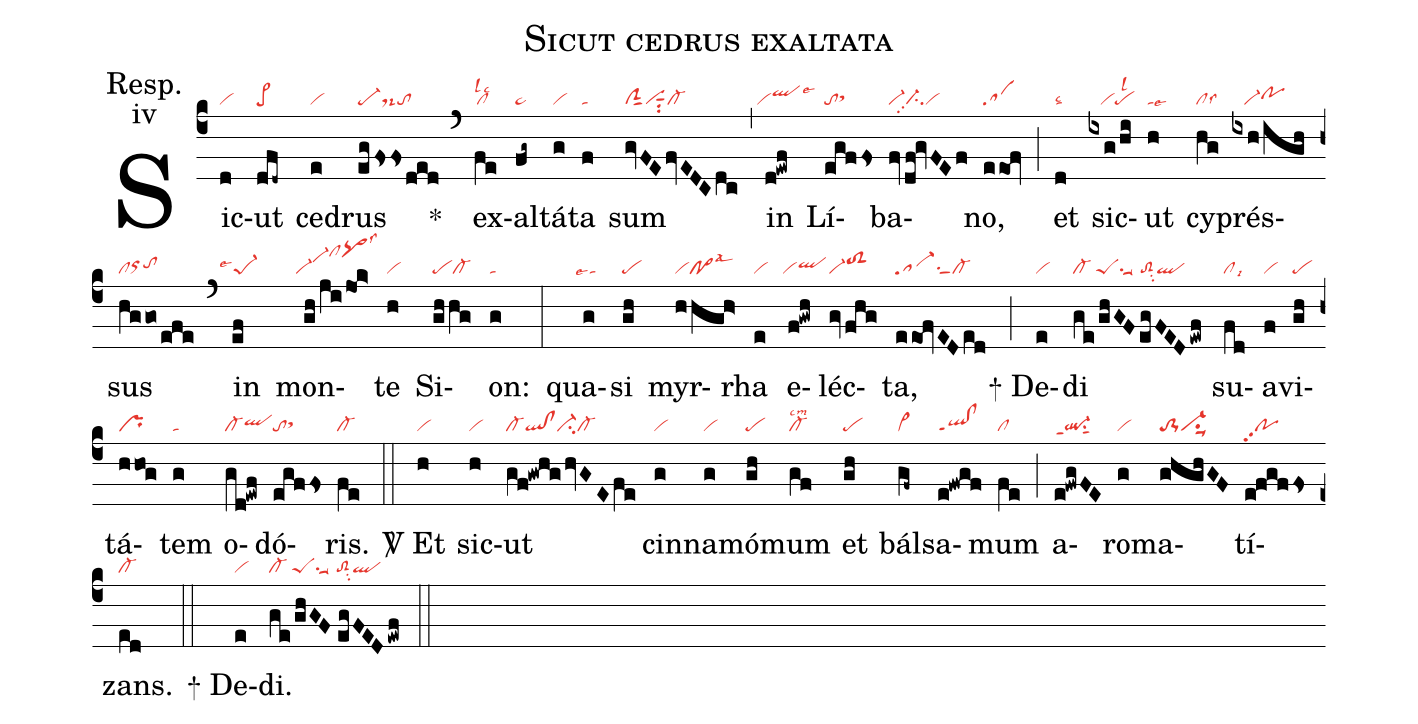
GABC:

name: Sicut cedrus exaltata;
mode:4;
office-part: Responsorium;
annotation: Resp.;
annotation:iv;
nabc-lines:1;
%%
(c4) Sic(d|vi)ut(dfd~|pe>) ce(e|vi)drus(eg/fsfsded|pe-ds-to) <sp>*</sp>(`) ex(fe|cllsl2lsc2)al(fg~|pe~)tá(g|vi)ta(f|ta) sum(gvFEfvEDCdc|clSsut1visut1su2cl-) (,) in(d!ewf|``viqlhilse6) Lí(egffs|tosthh)ba(fv/df!gvFEf|vi-ci-pp2vi)no,(eeof|sa) (;) et(d|talsc2) sic(ixg/hi|///vipelsl2)ut(h|talse6) cy(hg|cllss6)prés(ixh/igh|///vi-pohh)sus(hggo/efe|clorhhtohh) (`) in(ef|```pe-1lse4) mon(gh/jijok>|``vi-vi-hjclhlpq>hllss3)te(h|vi) Si(ghhg|pecl-)on:(g|ta) (:) qua(g|``talse4)si(gh|pe) myr(hhgh>|vipo>lsal3)rha(e|vi) e(f!gwh|`viqlhh)léc(gvfhg|vi-toS2hi)ta,(eeofEDed|sa-su1sut1cl-) (;)
<sp>+</sp> De(e|vi)di(ge/ghGF/egFED/ewf|cl-/peSsu1suu1/toS2su2ql) su(fd|cllsi9)a(f|vi)vi(gh|pe)tá(hhog|pr)tem(g|ta) o(gd!ewf|cl-qlhh)dó(egffs|tosthh)ris.(fe|cl-) (::)

<sp>V/</sp> Et(h|vi) sic(h|vi)ut(gf!gwhg/hvGEfe|cl-ql!clci-cl-) cin(g|vi)na(g|vi)mó(gh|pe)mum(gf|cl-lscm2) et(gh|pe) bál(gf~|vi>)sa(e!fwgf|ql!clppt1)mum(fe|cl) (;) a(e!fwgFE|ql-ppt1su1sut1)ro(g|vi)ma(ghghGF|to-1vi-su1suu1)tí(e!fgffs|popp2)zans.(ed|cl-) (::)
<sp>+</sp> De(e|vi)di.(ge/ghGF//egFED/ewf|cl-/peSsu1suu1/toS2su2ql) (::)
